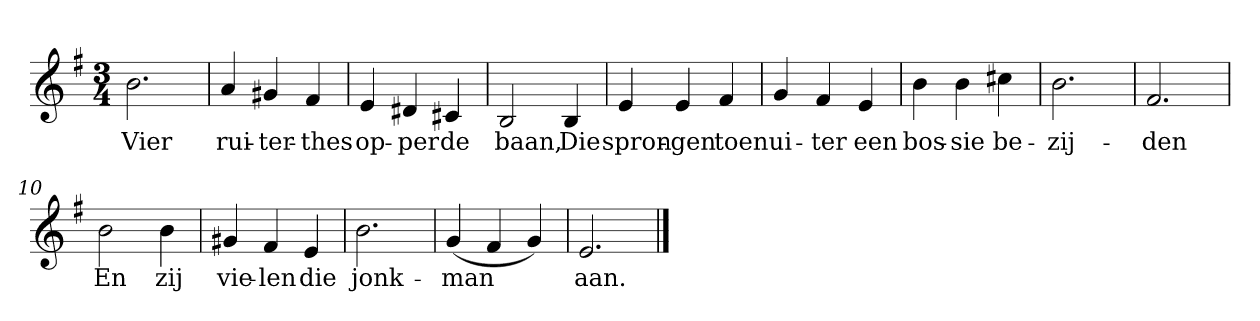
**kern	**text
*part1	*part1
*staff1	*staff1
*clefG2	*
*k[f#]	*
*e:	*
*M3/4	*
*MM120	*
=1	=1
2.b	Vier
=2	=2
4a	rui-
4g#X	-ter-
4f#	-thes
=3	=3
4e	op-
4d#X	-per
4c#X	de
=4	=4
2B	baan,
4B	Die
=5	=5
4e	spron-
4e	-gen
4f#	toen
=6	=6
4g	ui-
4f#	-ter
4e	een
=7	=7
4b	bos-
4b	-sie
4cc#X	be-
=8	=8
2.b	-zij-
=9	=9
2.f#	-den
=10	=10
2b	En
4b	zij
=11	=11
4g#X	vie-
4f#	-len
4e	die
=12	=12
2.b	jonk-
=13	=13
(4g	-man
4f#	.
4g)	.
=14	=14
2.e	aan.
==	==
*-	*-
